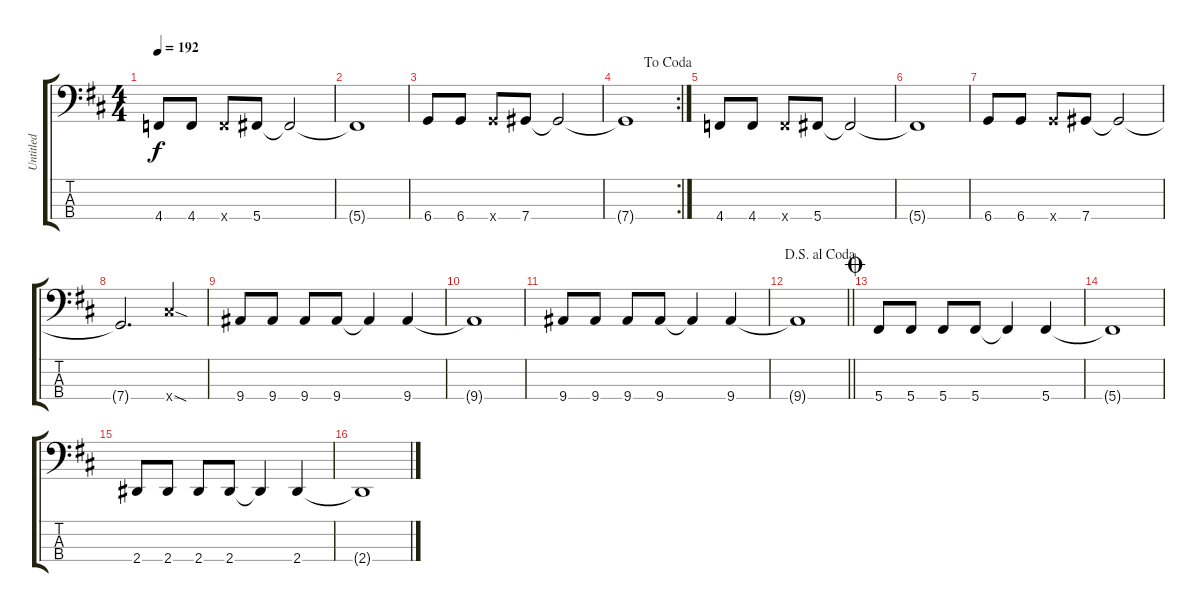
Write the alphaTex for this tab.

\track ("Untitled" "Untitled") {instrument electricbassfinger}
\staff {score tabs}
\tuning (Gb2 Db2 Ab1 Db1) {hide}
\ts (4 4)
\tempo 192
\clef f4
\ks d
4.4.8{dy f} 4.4.8 4.4{x}.8 5.4.8 5.4{t}.2 |
5.4{t}.1 |
6.4.8 6.4.8 6.4{x}.8 7.4.8 7.4{t}.2 |
\rc 2
\jump dacoda
7.4{t}.1 |
4.4.8 4.4.8 4.4{x}.8 5.4.8 5.4{t}.2 |
5.4{t}.1 |
6.4.8 6.4.8 6.4{x}.8 7.4.8 7.4{t}.2 |
7.4{t}.2{d} 12.4{sod x}.4 |
9.4.8 9.4.8 9.4.8 9.4.8 9.4{t}.4 9.4.4 |
9.4{t}.1 |
9.4.8 9.4.8 9.4.8 9.4.8 9.4{t}.4 9.4.4 |
\jump dalsegnoalcoda
\barLineRight lightlight
9.4{t}.1 |
\jump coda
5.4.8 5.4.8 5.4.8 5.4.8 5.4{t}.4 5.4.4 |
5.4{t}.1 |
2.4.8 2.4.8 2.4.8 2.4.8 2.4{t}.4 2.4.4 |
2.4{t}.1
